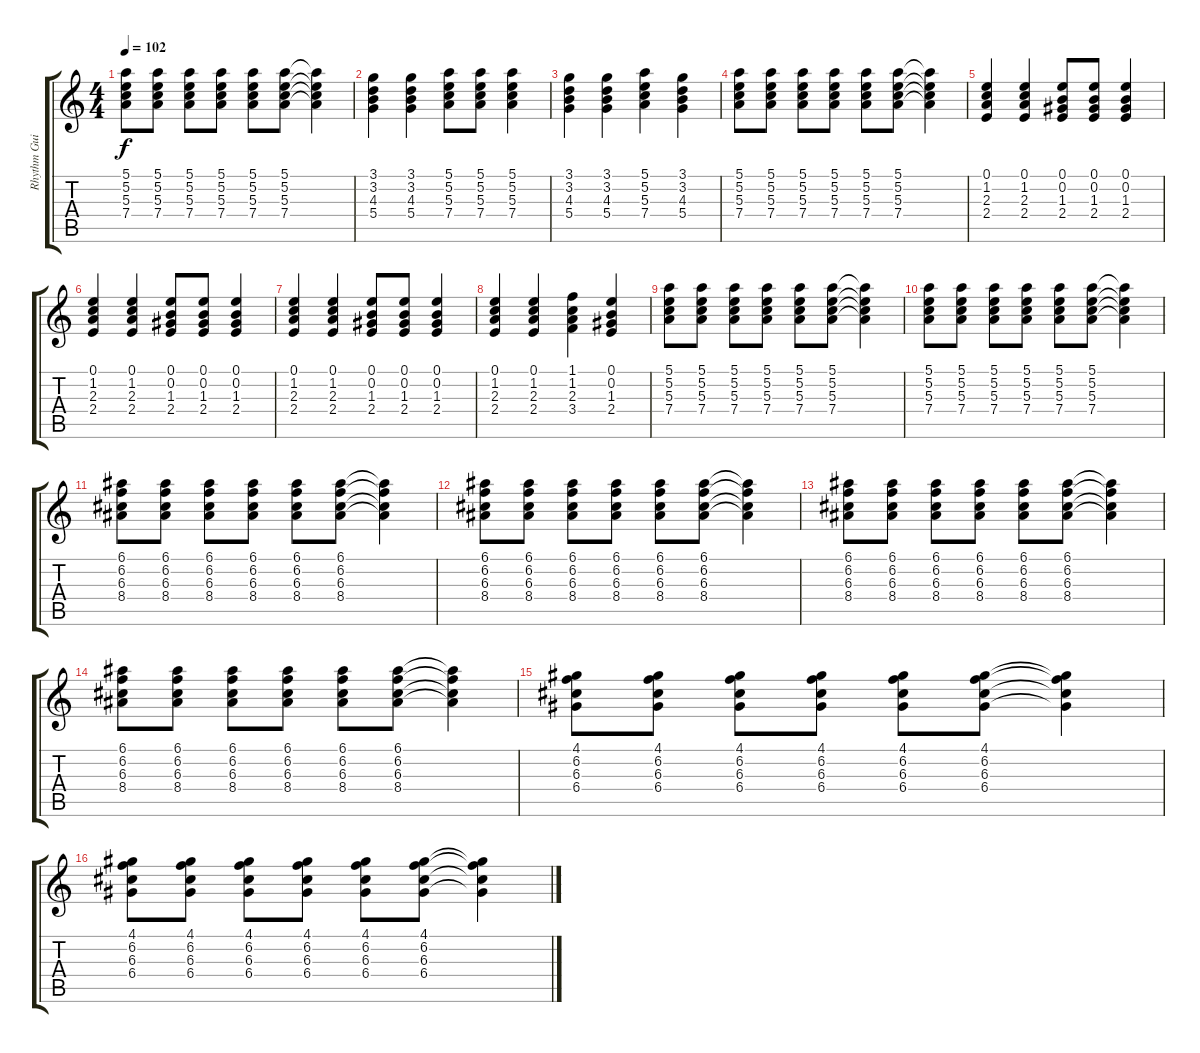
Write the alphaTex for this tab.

\track ("Rhythm Guitar" "Rhythm Gui") {instrument acousticguitarnylon}
\staff {score tabs}
\tuning (E4 B3 G3 D3 A2 E2) {hide}
\ts (4 4)
\tempo 102
\clef g2
\ks c
(5.1 5.2 5.3 7.4).8{dy f} (5.1 5.2 5.3 7.4).8 (5.1 5.2 5.3 7.4).8 (5.1 5.2 5.3 7.4).8 (5.1 5.2 5.3 7.4).8 (5.1 5.2 5.3 7.4).8 (5.1{t} 5.2{t} 5.3{t} 7.4{t}).4 |
(3.1 3.2 4.3 5.4).4 (3.1 3.2 4.3 5.4).4 (5.1 5.2 5.3 7.4).8 (5.1 5.2 5.3 7.4).8 (5.1 5.2 5.3 7.4).4 |
(3.1 3.2 4.3 5.4).4 (3.1 3.2 4.3 5.4).4 (5.1 5.2 5.3 7.4).4 (3.1 3.2 4.3 5.4).4 |
(5.1 5.2 5.3 7.4).8 (5.1 5.2 5.3 7.4).8 (5.1 5.2 5.3 7.4).8 (5.1 5.2 5.3 7.4).8 (5.1 5.2 5.3 7.4).8 (5.1 5.2 5.3 7.4).8 (5.1{t} 5.2{t} 5.3{t} 7.4{t}).4 |
(0.1 1.2 2.3 2.4).4 (0.1 1.2 2.3 2.4).4 (0.1 0.2 1.3 2.4).8 (0.1 0.2 1.3 2.4).8 (0.1 0.2 1.3 2.4).4 |
(0.1 1.2 2.3 2.4).4 (0.1 1.2 2.3 2.4).4 (0.1 0.2 1.3 2.4).8 (0.1 0.2 1.3 2.4).8 (0.1 0.2 1.3 2.4).4 |
(0.1 1.2 2.3 2.4).4 (0.1 1.2 2.3 2.4).4 (0.1 0.2 1.3 2.4).8 (0.1 0.2 1.3 2.4).8 (0.1 0.2 1.3 2.4).4 |
(0.1 1.2 2.3 2.4).4 (0.1 1.2 2.3 2.4).4 (1.1 1.2 2.3 3.4).4 (0.1 0.2 1.3 2.4).4 |
(5.1 5.2 5.3 7.4).8 (5.1 5.2 5.3 7.4).8 (5.1 5.2 5.3 7.4).8 (5.1 5.2 5.3 7.4).8 (5.1 5.2 5.3 7.4).8 (5.1 5.2 5.3 7.4).8 (5.1{t} 5.2{t} 5.3{t} 7.4{t}).4 |
(5.1 5.2 5.3 7.4).8 (5.1 5.2 5.3 7.4).8 (5.1 5.2 5.3 7.4).8 (5.1 5.2 5.3 7.4).8 (5.1 5.2 5.3 7.4).8 (5.1 5.2 5.3 7.4).8 (5.1{t} 5.2{t} 5.3{t} 7.4{t}).4 |
(6.1 6.2 6.3 8.4).8 (6.1 6.2 6.3 8.4).8 (6.1 6.2 6.3 8.4).8 (6.1 6.2 6.3 8.4).8 (6.1 6.2 6.3 8.4).8 (6.1 6.2 6.3 8.4).8 (6.1{t} 6.2{t} 6.3{t} 8.4{t}).4 |
(6.1 6.2 6.3 8.4).8 (6.1 6.2 6.3 8.4).8 (6.1 6.2 6.3 8.4).8 (6.1 6.2 6.3 8.4).8 (6.1 6.2 6.3 8.4).8 (6.1 6.2 6.3 8.4).8 (6.1{t} 6.2{t} 6.3{t} 8.4{t}).4 |
(6.1 6.2 6.3 8.4).8 (6.1 6.2 6.3 8.4).8 (6.1 6.2 6.3 8.4).8 (6.1 6.2 6.3 8.4).8 (6.1 6.2 6.3 8.4).8 (6.1 6.2 6.3 8.4).8 (6.1{t} 6.2{t} 6.3{t} 8.4{t}).4 |
(6.1 6.2 6.3 8.4).8 (6.1 6.2 6.3 8.4).8 (6.1 6.2 6.3 8.4).8 (6.1 6.2 6.3 8.4).8 (6.1 6.2 6.3 8.4).8 (6.1 6.2 6.3 8.4).8 (6.1{t} 6.2{t} 6.3{t} 8.4{t}).4 |
(4.1 6.2 6.3 6.4).8 (4.1 6.2 6.3 6.4).8 (4.1 6.2 6.3 6.4).8 (4.1 6.2 6.3 6.4).8 (4.1 6.2 6.3 6.4).8 (4.1 6.2 6.3 6.4).8 (4.1{t} 6.2{t} 6.3{t} 6.4{t}).4 |
(4.1 6.2 6.3 6.4).8 (4.1 6.2 6.3 6.4).8 (4.1 6.2 6.3 6.4).8 (4.1 6.2 6.3 6.4).8 (4.1 6.2 6.3 6.4).8 (4.1 6.2 6.3 6.4).8 (4.1{t} 6.2{t} 6.3{t} 6.4{t}).4
